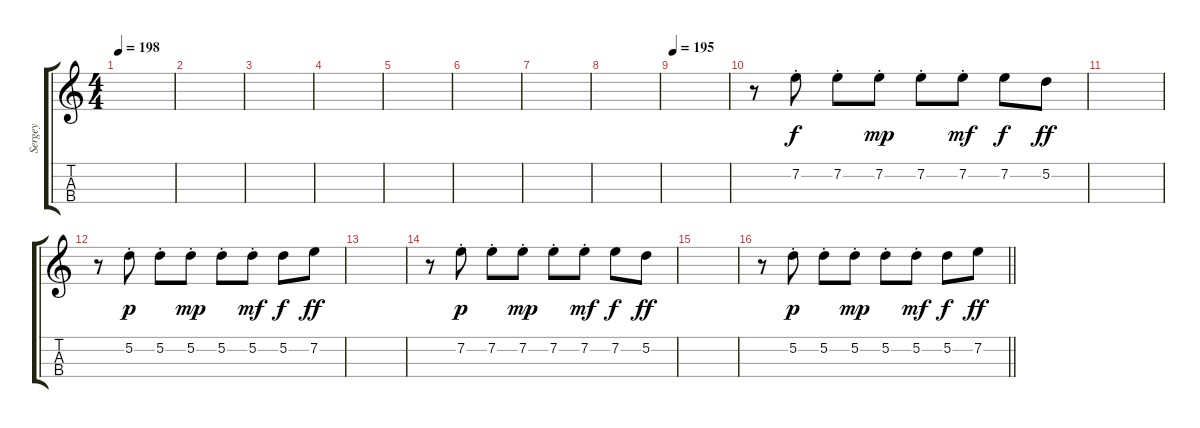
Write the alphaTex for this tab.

\track ("Sergey" "Sergey") {instrument violin}
\staff {score tabs}
\tuning (E5 A4 D4 G3) {hide}
\ts (4 4)
\section ("" "")
\tempo 198
\clef g2
\ks c
|
|
|
|
|
|
|
|
\tempo 195
|
r.8 7.2{st}.8 7.2{st}.8 7.2{st}.8{dy mp} 7.2{st}.8 7.2{st}.8{dy mf} 7.2.8{dy f} 5.2.8{dy ff} |
|
r.8 5.2{st}.8{dy p} 5.2{st}.8 5.2{st}.8{dy mp} 5.2{st}.8 5.2{st}.8{dy mf} 5.2.8{dy f} 7.2.8{dy ff} |
|
r.8 7.2{st}.8{dy p} 7.2{st}.8 7.2{st}.8{dy mp} 7.2{st}.8 7.2{st}.8{dy mf} 7.2.8{dy f} 5.2.8{dy ff} |
|
\barLineRight lightlight
r.8 5.2{st}.8{dy p} 5.2{st}.8 5.2{st}.8{dy mp} 5.2{st}.8 5.2{st}.8{dy mf} 5.2.8{dy f} 7.2.8{dy ff}
